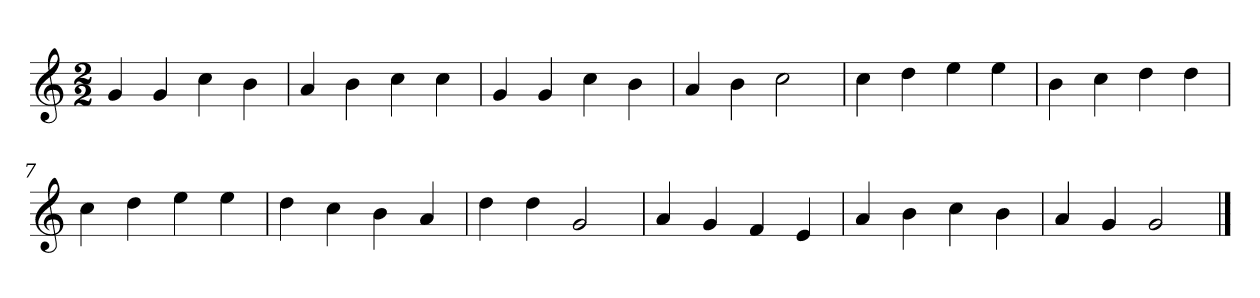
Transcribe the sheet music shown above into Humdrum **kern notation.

**kern
*part1
*staff1
*k[]
*M2/2
*MM120
=1
4g
4g
4cc
4b
=2
4a
4b
4cc
4cc
=3
4g
4g
4cc
4b
=4
4a
4b
2cc
=5
4cc
4dd
4ee
4ee
=6
4b
4cc
4dd
4dd
=7
4cc
4dd
4ee
4ee
=8
4dd
4cc
4b
4a
=9
4dd
4dd
2g
=10
4a
4g
4f
4e
=11
4a
4b
4cc
4b
=12
4a
4g
2g
==
*-
